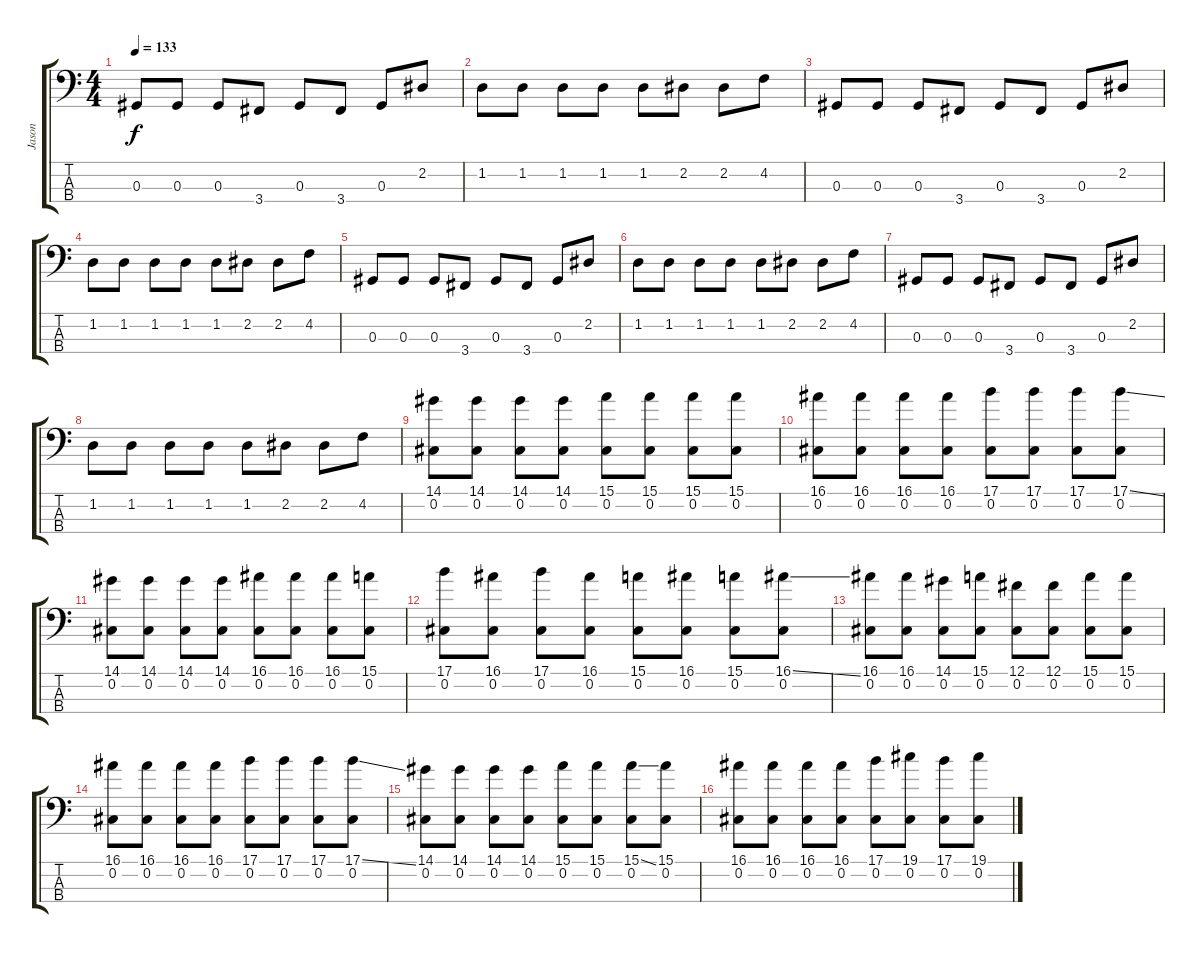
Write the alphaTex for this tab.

\track ("Jason" "Jason") {instrument electricbasspick}
\staff {score tabs}
\tuning (Gb2 Db2 Ab1 Eb1) {hide}
\ts (4 4)
\tempo 133
\clef f4
\ks c
0.3.8{dy f} 0.3.8 0.3.8 3.4.8 0.3.8 3.4.8 0.3.8 2.2.8 |
1.2.8 1.2.8 1.2.8 1.2.8 1.2.8 2.2.8 2.2.8 4.2.8 |
0.3.8 0.3.8 0.3.8 3.4.8 0.3.8 3.4.8 0.3.8 2.2.8 |
1.2.8 1.2.8 1.2.8 1.2.8 1.2.8 2.2.8 2.2.8 4.2.8 |
0.3.8 0.3.8 0.3.8 3.4.8 0.3.8 3.4.8 0.3.8 2.2.8 |
1.2.8 1.2.8 1.2.8 1.2.8 1.2.8 2.2.8 2.2.8 4.2.8 |
0.3.8 0.3.8 0.3.8 3.4.8 0.3.8 3.4.8 0.3.8 2.2.8 |
1.2.8 1.2.8 1.2.8 1.2.8 1.2.8 2.2.8 2.2.8 4.2.8 |
(14.1 0.2).8 (14.1 0.2).8 (14.1 0.2).8 (14.1 0.2).8 (15.1 0.2).8 (15.1 0.2).8 (15.1 0.2).8 (15.1 0.2).8 |
(16.1 0.2).8 (16.1 0.2).8 (16.1 0.2).8 (16.1 0.2).8 (17.1 0.2).8 (17.1 0.2).8 (17.1 0.2).8 (17.1{ss} 0.2).8 |
(14.1 0.2).8 (14.1 0.2).8 (14.1 0.2).8 (14.1 0.2).8 (16.1 0.2).8 (16.1 0.2).8 (16.1 0.2).8 (15.1 0.2).8 |
(17.1 0.2).8 (16.1 0.2).8 (17.1 0.2).8 (16.1 0.2).8 (15.1 0.2).8 (16.1 0.2).8 (15.1 0.2).8 (16.1{ss} 0.2).8 |
(16.1 0.2).8 (16.1 0.2).8 (14.1 0.2).8 (15.1 0.2).8 (12.1 0.2).8 (12.1 0.2).8 (15.1 0.2).8 (15.1 0.2).8 |
(16.1 0.2).8 (16.1 0.2).8 (16.1 0.2).8 (16.1 0.2).8 (17.1 0.2).8 (17.1 0.2).8 (17.1 0.2).8 (17.1{ss} 0.2).8 |
(14.1 0.2).8 (14.1 0.2).8 (14.1 0.2).8 (14.1 0.2).8 (15.1 0.2).8 (15.1 0.2).8 (15.1{ss} 0.2).8 (15.1 0.2).8 |
(16.1 0.2).8 (16.1 0.2).8 (16.1 0.2).8 (16.1 0.2).8 (17.1 0.2).8 (19.1 0.2).8 (17.1 0.2).8 (19.1 0.2).8
